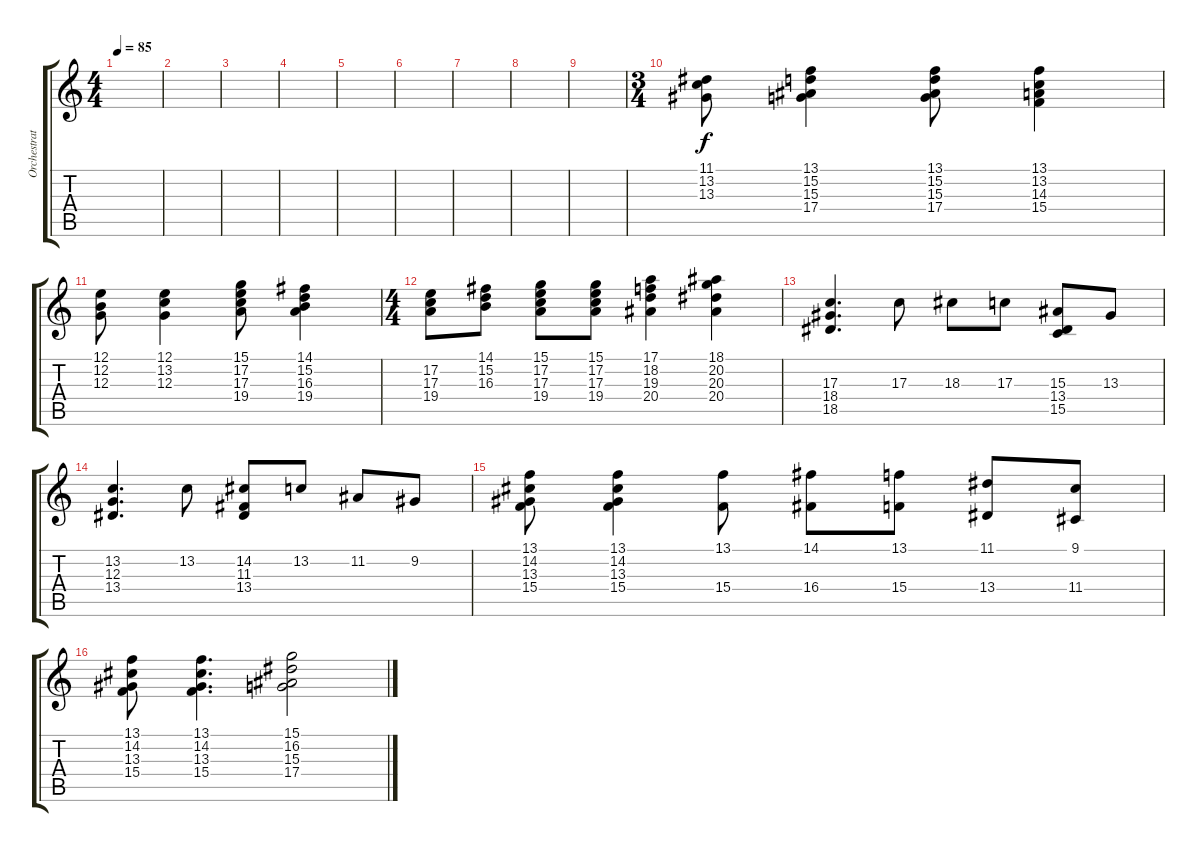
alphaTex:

\track ("Orchestration I" "Orchestrat") {instrument trumpet}
\staff {score tabs}
\tuning (E4 B3 G3 D3 A2 E2) {hide}
\ts (4 4)
\tempo 85
\clef g2
\ks c
|
|
|
|
|
|
|
|
|
\ts (3 4)
(11.1 13.2 13.3).8 (13.1 15.2 15.3 17.4).4 (13.1 15.2 15.3 17.4).8 (13.1 13.2 14.3 15.4).4 |
(12.1 12.2 12.3).8 (12.1 13.2 12.3).4 (15.1 17.2 17.3 19.4).8 (14.1 15.2 16.3 19.4).4 |
\ts (4 4)
(17.2 17.3 19.4).8 (14.1 15.2 16.3).8 (15.1 17.2 17.3 19.4).8 (15.1 17.2 17.3 19.4).8 (17.1 18.2 19.3 20.4).4 (18.1 20.2 20.3 20.4).4 |
(17.3 18.4 18.5).4{d} 17.3.8 18.3.8 17.3.8 (15.3 13.4 15.5).8 13.3.8 |
(13.2 12.3 13.4).4{d} 13.2.8 (14.2 11.3 13.4).8 13.2.8 11.2.8 9.2.8 |
(13.1 14.2 13.3 15.4).8 (13.1 14.2 13.3 15.4).4 (13.1 15.4).8 (14.1 16.4).8 (13.1 15.4).8 (11.1 13.4).8 (9.1 11.4).8 |
(13.1 14.2 13.3 15.4).8 (13.1 14.2 13.3 15.4).4{d} (15.1 16.2 15.3 17.4).2
